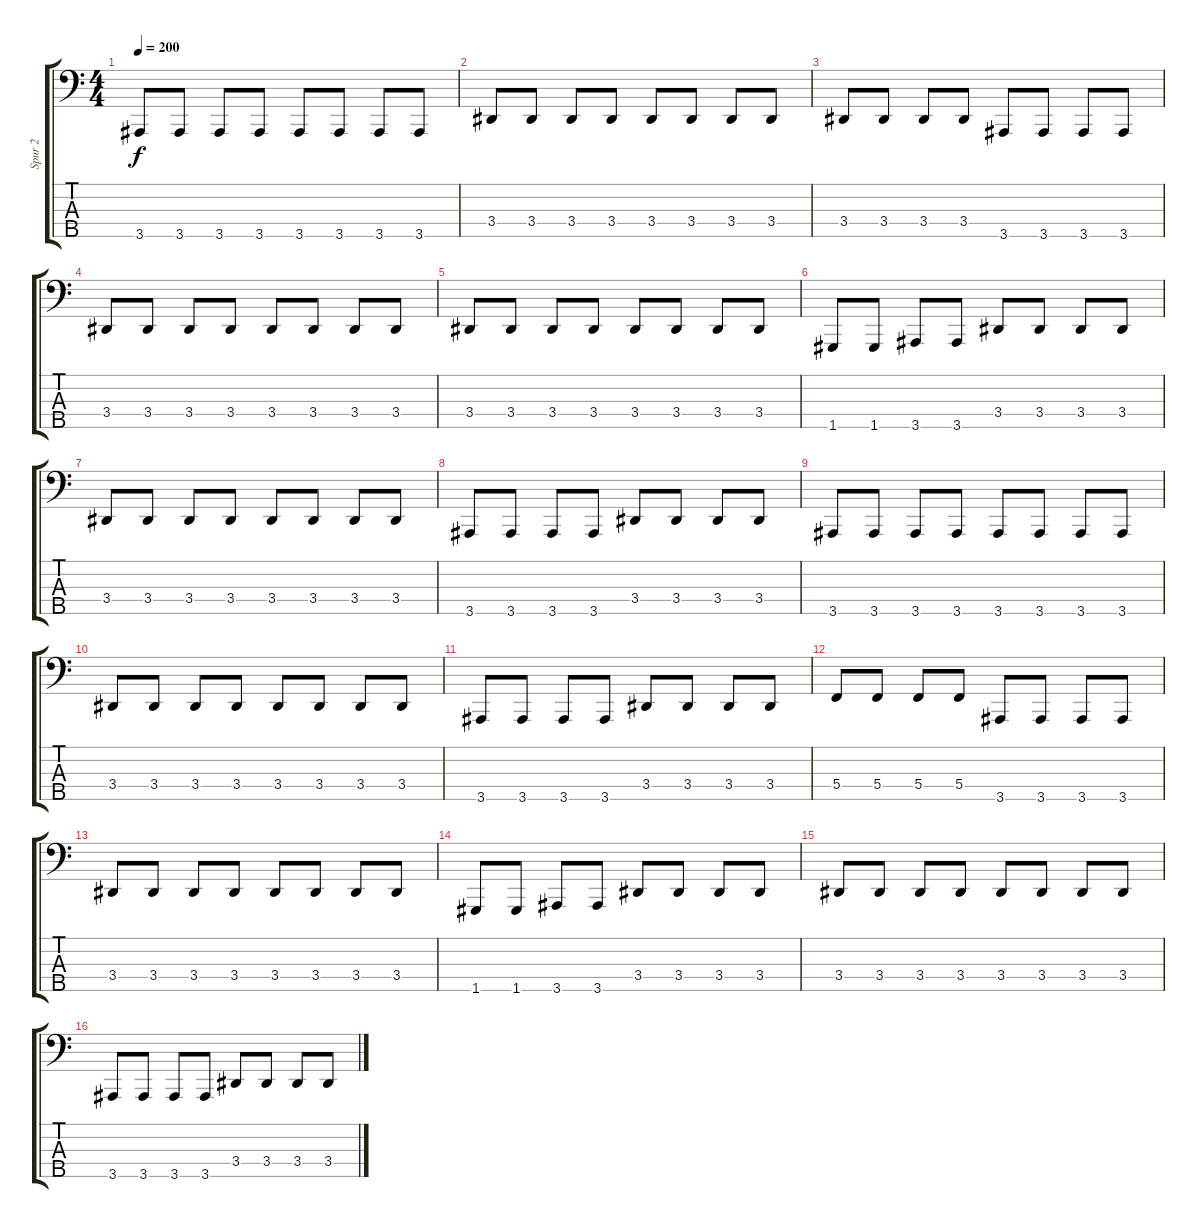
\track ("Spur 2" "Spur 2") {instrument electricbasspick}
\staff {score tabs}
\tuning (Eb2 Bb1 F1 C1 G0) {hide}
\ts (4 4)
\tempo 200
\clef f4
\ks c
3.5.8{dy f} 3.5.8 3.5.8 3.5.8 3.5.8 3.5.8 3.5.8 3.5.8 |
3.4.8 3.4.8 3.4.8 3.4.8 3.4.8 3.4.8 3.4.8 3.4.8 |
3.4.8 3.4.8 3.4.8 3.4.8 3.5.8 3.5.8 3.5.8 3.5.8 |
3.4.8 3.4.8 3.4.8 3.4.8 3.4.8 3.4.8 3.4.8 3.4.8 |
3.4.8 3.4.8 3.4.8 3.4.8 3.4.8 3.4.8 3.4.8 3.4.8 |
1.5.8 1.5.8 3.5.8 3.5.8 3.4.8 3.4.8 3.4.8 3.4.8 |
3.4.8 3.4.8 3.4.8 3.4.8 3.4.8 3.4.8 3.4.8 3.4.8 |
3.5.8 3.5.8 3.5.8 3.5.8 3.4.8 3.4.8 3.4.8 3.4.8 |
3.5.8 3.5.8 3.5.8 3.5.8 3.5.8 3.5.8 3.5.8 3.5.8 |
3.4.8 3.4.8 3.4.8 3.4.8 3.4.8 3.4.8 3.4.8 3.4.8 |
3.5.8 3.5.8 3.5.8 3.5.8 3.4.8 3.4.8 3.4.8 3.4.8 |
5.4.8 5.4.8 5.4.8 5.4.8 3.5.8 3.5.8 3.5.8 3.5.8 |
3.4.8 3.4.8 3.4.8 3.4.8 3.4.8 3.4.8 3.4.8 3.4.8 |
1.5.8 1.5.8 3.5.8 3.5.8 3.4.8 3.4.8 3.4.8 3.4.8 |
3.4.8 3.4.8 3.4.8 3.4.8 3.4.8 3.4.8 3.4.8 3.4.8 |
3.5.8 3.5.8 3.5.8 3.5.8 3.4.8 3.4.8 3.4.8 3.4.8
